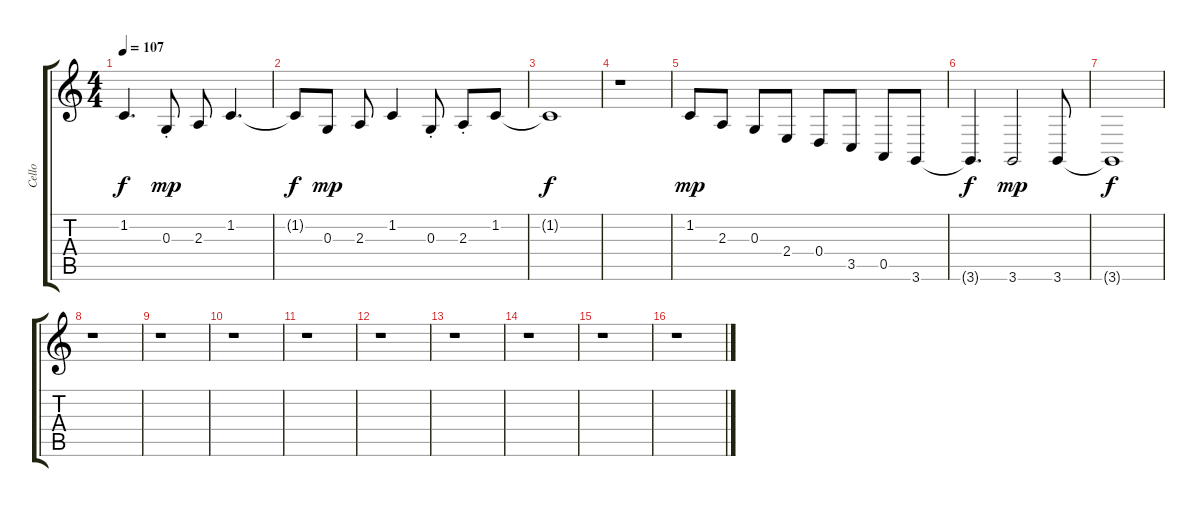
\track ("Cello" "Cello") {instrument cello}
\staff {score tabs}
\tuning (E4 B3 G3 D3 A2 E2) {hide}
\ts (4 4)
\tempo 107
\clef g2
\ks c
1.2{t}.4{d dy f} 0.3{st}.8{dy mp} 2.3.8 1.2.4{d} |
1.2{t}.8{dy f} 0.3.8{dy mp} 2.3.8 1.2.4 0.3{st}.8 2.3{st}.8 1.2.8 |
1.2{t}.1{dy f} |
r.1 |
1.2.8{dy mp} 2.3.8 0.3.8 2.4.8 0.4.8 3.5.8 0.5.8 3.6.8 |
3.6{t}.4{d dy f} 3.6.2{dy mp} 3.6.8 |
3.6{t}.1{dy f} |
r.1 |
r.1 |
r.1 |
r.1 |
r.1 |
r.1 |
r.1 |
r.1 |
r.1
